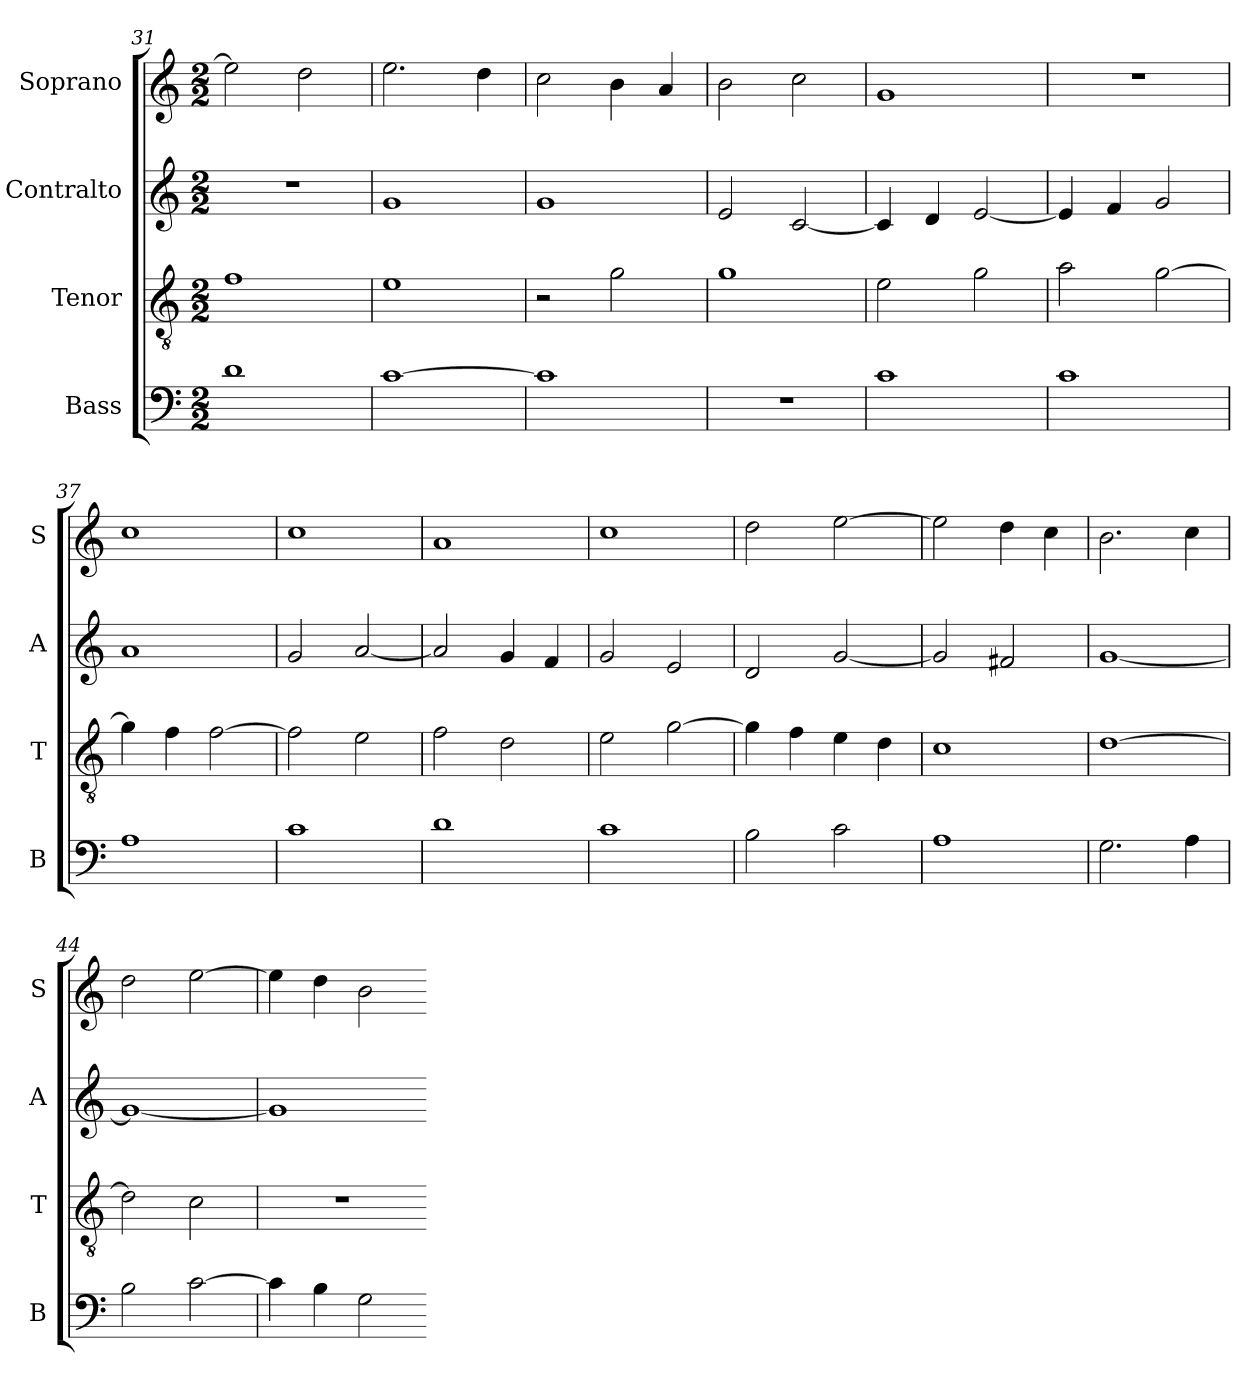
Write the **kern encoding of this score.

**kern	**kern	**kern	**kern
*part4	*part3	*part2	*part1
*staff4	*staff3	*staff2	*staff1
*I"Bass	*I"Tenor	*I"Contralto	*I"Soprano
*I'B	*I'T	*I'A	*I'S
*clefF4	*clefGv2	*clefG2	*clefG2
*k[]	*k[]	*k[]	*k[]
*G:mix	*G:mix	*G:mix	*G:mix
*M2/2	*M2/2	*M2/2	*M2/2
=31	=31	=31	=31
1d	1f	1r	2ee]
.	.	.	2dd
=32	=32	=32	=32
[1c	1e	1g	2.ee
.	.	.	4dd
=33	=33	=33	=33
1c]	2r	1g	2cc
.	2g	.	4b
.	.	.	4a
=34	=34	=34	=34
1r	1g	2e	2b
.	.	[2c	2cc
=35	=35	=35	=35
1c	2e	4c]	1g
.	.	4d	.
.	2g	[2e	.
=36	=36	=36	=36
1c	2a	4e]	1r
.	.	4f	.
.	[2g	2g	.
=37	=37	=37	=37
1A	4g]	1a	1cc
.	4f	.	.
.	[2f	.	.
=38	=38	=38	=38
1c	2f]	2g	1cc
.	2e	[2a	.
=39	=39	=39	=39
1d	2f	2a]	1a
.	2d	4g	.
.	.	4f	.
=40	=40	=40	=40
1c	2e	2g	1cc
.	[2g	2e	.
=41	=41	=41	=41
2B	4g]	2d	2dd
.	4f	.	.
2c	4e	[2g	[2ee
.	4d	.	.
=42	=42	=42	=42
1A	1c	2g]	2ee]
.	.	2f#X	4dd
.	.	.	4cc
=43	=43	=43	=43
2.G	[1d	[1g	2.b
4A	.	.	4cc
=44	=44	=44	=44
2B	2d]	1g_	2dd
[2c	2c	.	[2ee
=45	=45	=45	=45
4c]	1r	1g]	4ee]
4B	.	.	4dd
2G	.	.	2b
=-	=-	=-	=-
*-	*-	*-	*-
